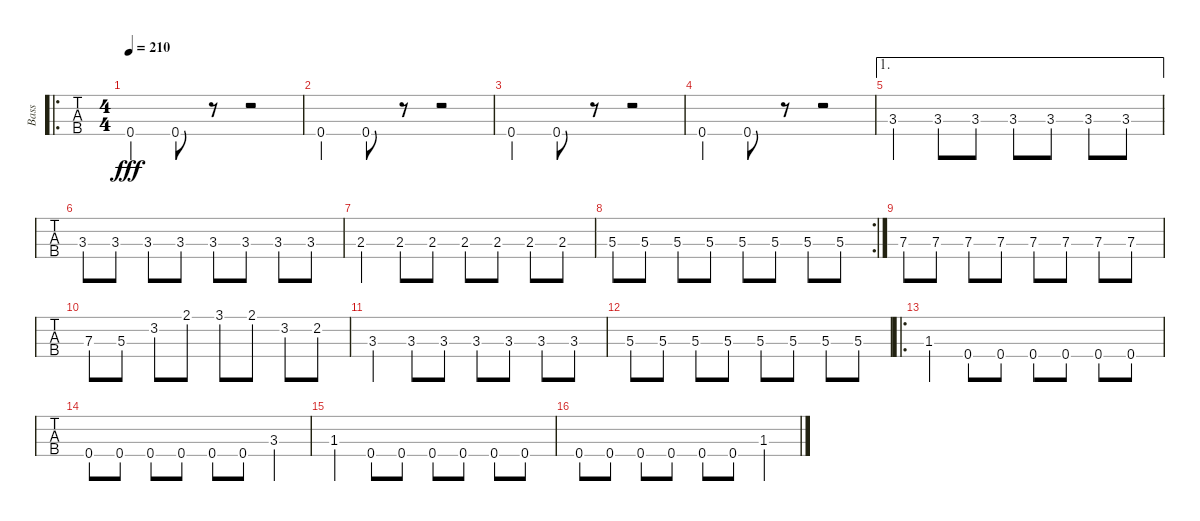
\track ("Bass" "Bass") {instrument electricbassfinger}
\staff {tabs}
\tuning (D2 A1 E1 B0) {hide}
\ro
\ts (4 4)
\tempo 210
\clef f4
\ks c
0.4.4{dy fff} 0.4.8 r.8 r.2 |
0.4.4 0.4.8 r.8 r.2 |
0.4.4 0.4.8 r.8 r.2 |
0.4.4 0.4.8 r.8 r.2 |
\ae 1
3.3.4 3.3.8 3.3.8 3.3.8 3.3.8 3.3.8 3.3.8 |
3.3.8 3.3.8 3.3.8 3.3.8 3.3.8 3.3.8 3.3.8 3.3.8 |
2.3.4 2.3.8 2.3.8 2.3.8 2.3.8 2.3.8 2.3.8 |
\rc 2
5.3.8 5.3.8 5.3.8 5.3.8 5.3.8 5.3.8 5.3.8 5.3.8 |
7.3.8 7.3.8 7.3.8 7.3.8 7.3.8 7.3.8 7.3.8 7.3.8 |
7.3.8 5.3.8 3.2.8 2.1.8 3.1.8 2.1.8 3.2.8 2.2.8 |
3.3.4 3.3.8 3.3.8 3.3.8 3.3.8 3.3.8 3.3.8 |
5.3.8 5.3.8 5.3.8 5.3.8 5.3.8 5.3.8 5.3.8 5.3.8 |
\ro
1.3.4 0.4.8 0.4.8 0.4.8 0.4.8 0.4.8 0.4.8 |
0.4.8 0.4.8 0.4.8 0.4.8 0.4.8 0.4.8 3.3.4 |
1.3.4 0.4.8 0.4.8 0.4.8 0.4.8 0.4.8 0.4.8 |
0.4.8 0.4.8 0.4.8 0.4.8 0.4.8 0.4.8 1.3.4
